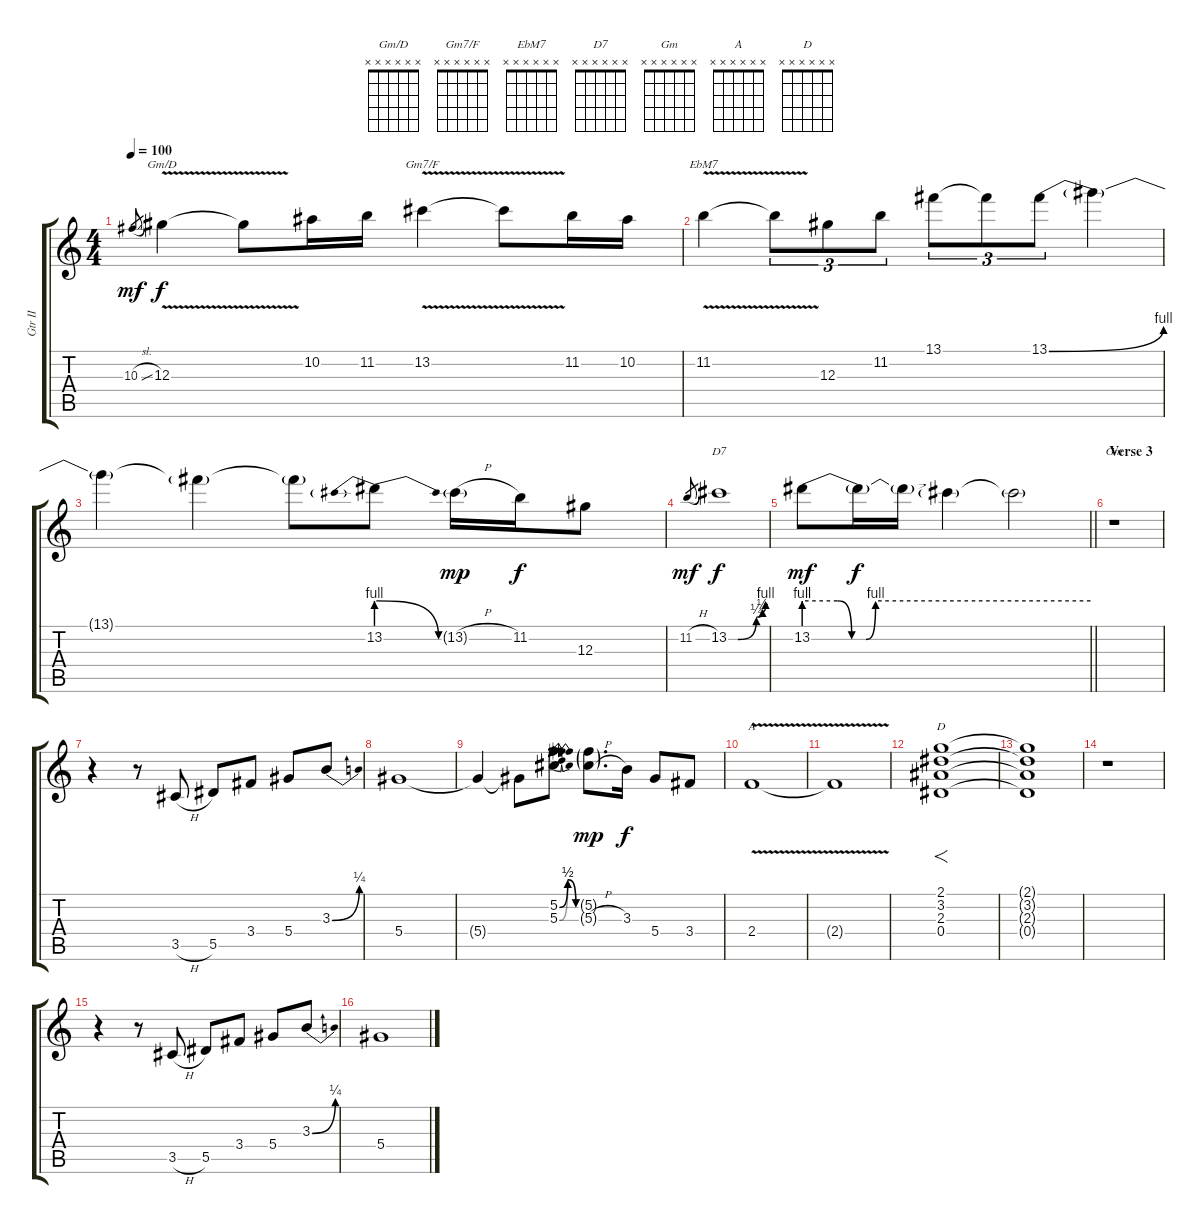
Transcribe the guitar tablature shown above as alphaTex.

\track ("Gtr II" "Gtr II") {instrument overdrivenguitar}
\staff {score tabs}
\tuning (F4 C4 Ab3 Eb3 Bb2 F2) {hide}
\chord ("Gm/D" x x x x x x)
\chord ("Gm7/F" x x x x x x)
\chord ("EbM7" x x x x x x)
\chord ("D7" x x x x x x)
\chord ("Gm" x x x x x x)
\chord ("A" x x x x x x)
\chord ("D" x x x x x x)
\ts (4 4)
\tempo 100
\clef g2
\ks c
10.3{sl}.8{gr dy mf} 12.3{v}.4{ch "Gm/D" dy f} 12.3{t}.8 10.2.16 11.2.16 13.2{v}.4{ch "Gm7/F"} 13.2{t}.8 11.2.16 10.2.16 |
11.2{v}.4{ch "EbM7"} 11.2{t}.8{tu (3 2)} 12.3.8{tu (3 2)} 11.2.8{tu (3 2)} 13.1.8{tu (3 2)} 13.1{t}.8{tu (3 2)} 13.1{be (bend 0 0 60 4)}.8{tu (3 2)} 13.1{t}.4 |
13.1{t}.4 13.1{t}.4 13.1{t}.8 13.2{be (prebendrelease 0 4 60 0)}.8 13.2{h g}.16{dy mp} 11.2.16{dy f} 12.3.8 |
11.2{h}.8{gr dy mf} 13.2{be (custom 0 0 15 0 45 1 55 2 60 4)}.1{ch "D7" dy f} |
\barLineRight lightlight
13.2{be (custom 0 4 7 4 10 0 13 0 15 4 60 4)}.8{dy mf volume 6} 13.2{t}.16{dy f} 13.2{t}.16 13.2{t}.4 13.2{t}.2 |
\section ("" "Verse 3")
r.1{ch "Gm" volume 12} |
r.4 r.8 3.5{h}.8 5.5.8 3.4.8 5.4.8 3.3{be (bend 0 0 60 1)}.8 |
5.4.1 |
5.4{t}.4 5.4{t}.8 (5.2{be (bendrelease 0 0 15 2 30 2 60 0)} 5.3{be (bendrelease 0 0 15 2 30 2 60 0)}).8 (5.2{g} 5.3{h g}).8{d dy mp} 3.3.16{dy f} 5.4.8 3.4.8 |
2.4{v}.1{ch "A"} |
2.4{t}.1 |
(2.1 3.2 2.3 0.4).1{f ch "D"} |
(2.1{t} 3.2{t} 2.3{t} 0.4{t}).1 |
r.1 |
r.4 r.8 3.5{h}.8 5.5.8 3.4.8 5.4.8 3.3{be (bend 0 0 60 1)}.8 |
5.4.1
